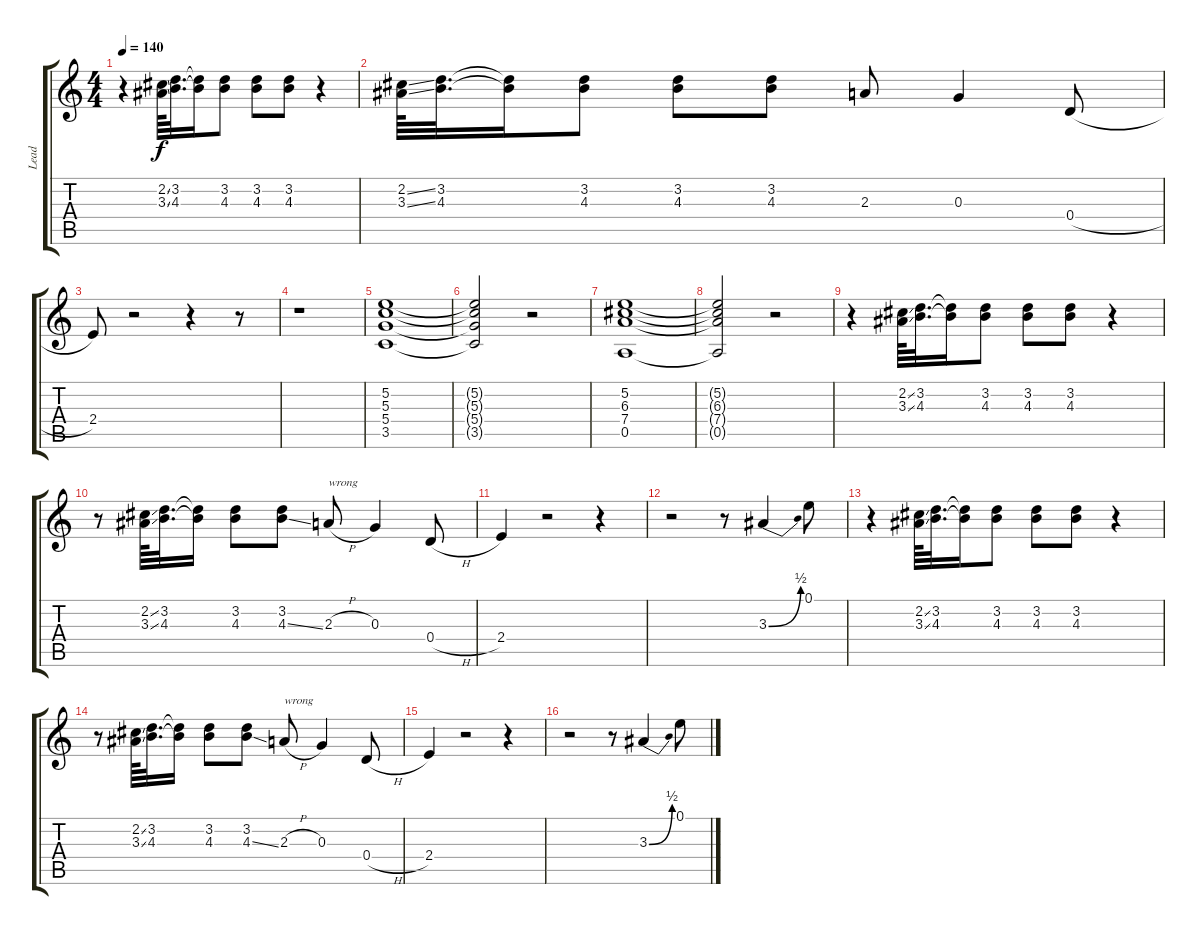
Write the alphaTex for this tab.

\track ("Lead" "Lead") {instrument electricguitarclean}
\staff {score tabs}
\tuning (E4 B3 G3 D3 A2 E2) {hide}
\ts (4 4)
\tempo 140
\clef g2
\ks c
r.4{dy f} (2.2{ss} 3.3{ss}).64 (3.2 4.3).32{d} (3.2{t} 4.3{t}).16 (3.2 4.3).8 (3.2 4.3).8 (3.2 4.3).8 r.4 |
(2.2{ss} 3.3{ss}).64 (3.2 4.3).32{d} (3.2{t} 4.3{t}).16 (3.2 4.3).8 (3.2 4.3).8 (3.2 4.3).8 2.3.8 0.3.4 0.4{h}.8 |
2.4.8 r.2 r.4 r.8 |
r.1 |
(5.2 5.3 5.4 3.5).1 |
(5.2{t} 5.3{t} 5.4{t} 3.5{t}).2 r.2 |
(5.2 6.3 7.4 0.5).1 |
(5.2{t} 6.3{t} 7.4{t} 0.5{t}).2 r.2 |
r.4 (2.2{ss} 3.3{ss}).64 (3.2 4.3).32{d} (3.2{t} 4.3{t}).16 (3.2 4.3).8 (3.2 4.3).8 (3.2 4.3).8 r.4 |
r.8 (2.2{ss} 3.3{ss}).64 (3.2 4.3).32{d} (3.2{t} 4.3{t}).16 (3.2 4.3).8 (3.2 4.3{ss}).8 2.3{h}.8{txt "wrong"} 0.3.4 0.4{h}.8 |
2.4.4 r.2 r.4 |
r.2 r.8 3.3{be (bend 0 0 60 2)}.4 0.1.8 |
r.4 (2.2{ss} 3.3{ss}).64 (3.2 4.3).32{d} (3.2{t} 4.3{t}).16 (3.2 4.3).8 (3.2 4.3).8 (3.2 4.3).8 r.4 |
r.8 (2.2{ss} 3.3{ss}).64 (3.2 4.3).32{d} (3.2{t} 4.3{t}).16 (3.2 4.3).8 (3.2 4.3{ss}).8 2.3{h}.8{txt "wrong"} 0.3.4 0.4{h}.8 |
2.4.4 r.2 r.4 |
r.2 r.8 3.3{be (bend 0 0 60 2)}.4 0.1.8
